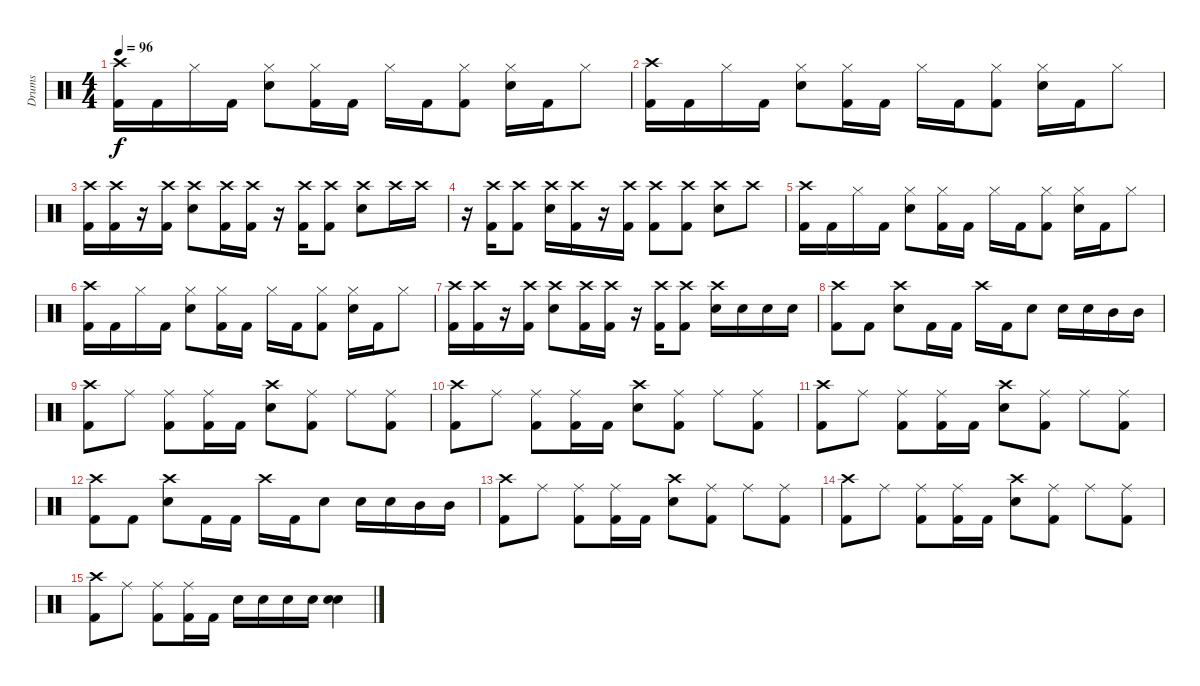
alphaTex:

\track ("Drums" "Drums") {instrument percussion}
\staff {score}
\articulation defaults
\ts (4 4)
\tempo 96
\clef neutral
\ks c
("Crash high (hit)" "Kick (hit) 2").16{dy f} "Kick (hit) 2".16 "Hi-Hat (closed)".16 "Kick (hit) 2".16 ("Hi-Hat (closed)" "Snare (hit) 2").8 ("Hi-Hat (closed)" "Kick (hit) 2").16 "Kick (hit) 2".16 "Hi-Hat (closed)".16 "Kick (hit) 2".16 ("Hi-Hat (closed)" "Kick (hit) 2").8 ("Hi-Hat (closed)" "Snare (hit) 2").16 "Kick (hit) 2".16 "Hi-Hat (closed)".8 |
("Crash high (hit)" "Kick (hit) 2").16 "Kick (hit) 2".16 "Hi-Hat (closed)".16 "Kick (hit) 2".16 ("Hi-Hat (closed)" "Snare (hit) 2").8 ("Hi-Hat (closed)" "Kick (hit) 2").16 "Kick (hit) 2".16 "Hi-Hat (closed)".16 "Kick (hit) 2".16 ("Hi-Hat (closed)" "Kick (hit) 2").8 ("Hi-Hat (closed)" "Snare (hit) 2").16 "Kick (hit) 2".16 "Hi-Hat (closed)".8 |
("Crash high (hit)" "Kick (hit) 2").16 ("Crash high (hit)" "Kick (hit) 2").16 r.16 ("Crash high (hit)" "Kick (hit) 2").16 ("Crash high (hit)" "Snare (hit) 2").8 ("Crash high (hit)" "Kick (hit) 2").16 ("Crash high (hit)" "Kick (hit) 2").16 r.16 ("Crash high (hit)" "Kick (hit) 2").16 ("Crash high (hit)" "Kick (hit) 2").8 ("Crash high (hit)" "Snare (hit) 2").8 "Crash high (hit)".16 "Crash high (hit)".16 |
r.16 ("Crash high (hit)" "Kick (hit) 2").16 ("Crash high (hit)" "Kick (hit) 2").8 ("Crash high (hit)" "Snare (hit) 2").16 ("Crash high (hit)" "Kick (hit) 2").16 r.16 ("Crash high (hit)" "Kick (hit) 2").16 ("Crash high (hit)" "Kick (hit) 2").8 ("Crash high (hit)" "Kick (hit) 2").8 ("Crash high (hit)" "Snare (hit) 2").8 "Crash high (hit)".8 |
("Crash high (hit)" "Kick (hit) 2").16 "Kick (hit) 2".16 "Hi-Hat (closed)".16 "Kick (hit) 2".16 ("Hi-Hat (closed)" "Snare (hit) 2").8 ("Hi-Hat (closed)" "Kick (hit) 2").16 "Kick (hit) 2".16 "Hi-Hat (closed)".16 "Kick (hit) 2".16 ("Hi-Hat (closed)" "Kick (hit) 2").8 ("Hi-Hat (closed)" "Snare (hit) 2").16 "Kick (hit) 2".16 "Hi-Hat (closed)".8 |
("Crash high (hit)" "Kick (hit) 2").16 "Kick (hit) 2".16 "Hi-Hat (closed)".16 "Kick (hit) 2".16 ("Hi-Hat (closed)" "Snare (hit) 2").8 ("Hi-Hat (closed)" "Kick (hit) 2").16 "Kick (hit) 2".16 "Hi-Hat (closed)".16 "Kick (hit) 2".16 ("Hi-Hat (closed)" "Kick (hit) 2").8 ("Hi-Hat (closed)" "Snare (hit) 2").16 "Kick (hit) 2".16 "Hi-Hat (closed)".8 |
("Crash high (hit)" "Kick (hit) 2").16 ("Crash high (hit)" "Kick (hit) 2").16 r.16 ("Crash high (hit)" "Kick (hit) 2").16 ("Crash high (hit)" "Snare (hit) 2").8 ("Crash high (hit)" "Kick (hit) 2").16 ("Crash high (hit)" "Kick (hit) 2").16 r.16 ("Crash high (hit)" "Kick (hit) 2").16 ("Crash high (hit)" "Kick (hit) 2").8 ("Crash high (hit)" "Snare (hit) 2").16 "Snare (hit) 2".16 "Snare (hit) 2".16 "Snare (hit) 2".16 |
("Crash high (hit)" "Kick (hit) 2").8 "Kick (hit) 2".8 ("Crash high (hit)" "Snare (hit) 2").8 "Kick (hit) 2".16 "Kick (hit) 2".16 "Crash high (hit)".16 "Kick (hit) 2".16 "Snare (hit) 2".8 "Snare (hit) 2".16 "Snare (hit) 2".16 "Mid Tom (hit)".16 "Mid Tom (hit)".16 |
("Crash high (hit)" "Kick (hit) 2").8 "Ride (middle)".8 ("Ride (middle)" "Kick (hit) 2").8 ("Ride (middle)" "Kick (hit) 2").16 "Kick (hit) 2".16 ("Crash high (hit)" "Snare (hit) 2").8 ("Ride (middle)" "Kick (hit) 2").8 "Ride (middle)".8 ("Ride (middle)" "Kick (hit) 2").8 |
("Crash high (hit)" "Kick (hit) 2").8 "Ride (middle)".8 ("Ride (middle)" "Kick (hit) 2").8 ("Ride (middle)" "Kick (hit) 2").16 "Kick (hit) 2".16 ("Crash high (hit)" "Snare (hit) 2").8 ("Ride (middle)" "Kick (hit) 2").8 "Ride (middle)".8 ("Ride (middle)" "Kick (hit) 2").8 |
("Crash high (hit)" "Kick (hit) 2").8 "Ride (middle)".8 ("Ride (middle)" "Kick (hit) 2").8 ("Ride (middle)" "Kick (hit) 2").16 "Kick (hit) 2".16 ("Crash high (hit)" "Snare (hit) 2").8 ("Ride (middle)" "Kick (hit) 2").8 "Ride (middle)".8 ("Ride (middle)" "Kick (hit) 2").8 |
("Crash high (hit)" "Kick (hit) 2").8 "Kick (hit) 2".8 ("Crash high (hit)" "Snare (hit) 2").8 "Kick (hit) 2".16 "Kick (hit) 2".16 "Crash high (hit)".16 "Kick (hit) 2".16 "Snare (hit) 2".8 "Snare (hit) 2".16 "Snare (hit) 2".16 "Mid Tom (hit)".16 "Mid Tom (hit)".16 |
("Crash high (hit)" "Kick (hit) 2").8 "Ride (middle)".8 ("Ride (middle)" "Kick (hit) 2").8 ("Ride (middle)" "Kick (hit) 2").16 "Kick (hit) 2".16 ("Crash high (hit)" "Snare (hit) 2").8 ("Ride (middle)" "Kick (hit) 2").8 "Ride (middle)".8 ("Ride (middle)" "Kick (hit) 2").8 |
("Crash high (hit)" "Kick (hit) 2").8 "Ride (middle)".8 ("Ride (middle)" "Kick (hit) 2").8 ("Ride (middle)" "Kick (hit) 2").16 "Kick (hit) 2".16 ("Crash high (hit)" "Snare (hit) 2").8 ("Ride (middle)" "Kick (hit) 2").8 "Ride (middle)".8 ("Ride (middle)" "Kick (hit) 2").8 |
("Crash high (hit)" "Kick (hit) 2").8 "Ride (middle)".8 ("Ride (middle)" "Kick (hit) 2").8 ("Ride (middle)" "Kick (hit) 2").16 "Kick (hit) 2".16 "Snare (hit) 2".16 "Snare (hit) 2".16 "Snare (hit) 2".16 "Snare (hit) 2".16 ("Snare (hit) 2" "Snare (hit) 2").4{bd 240}
